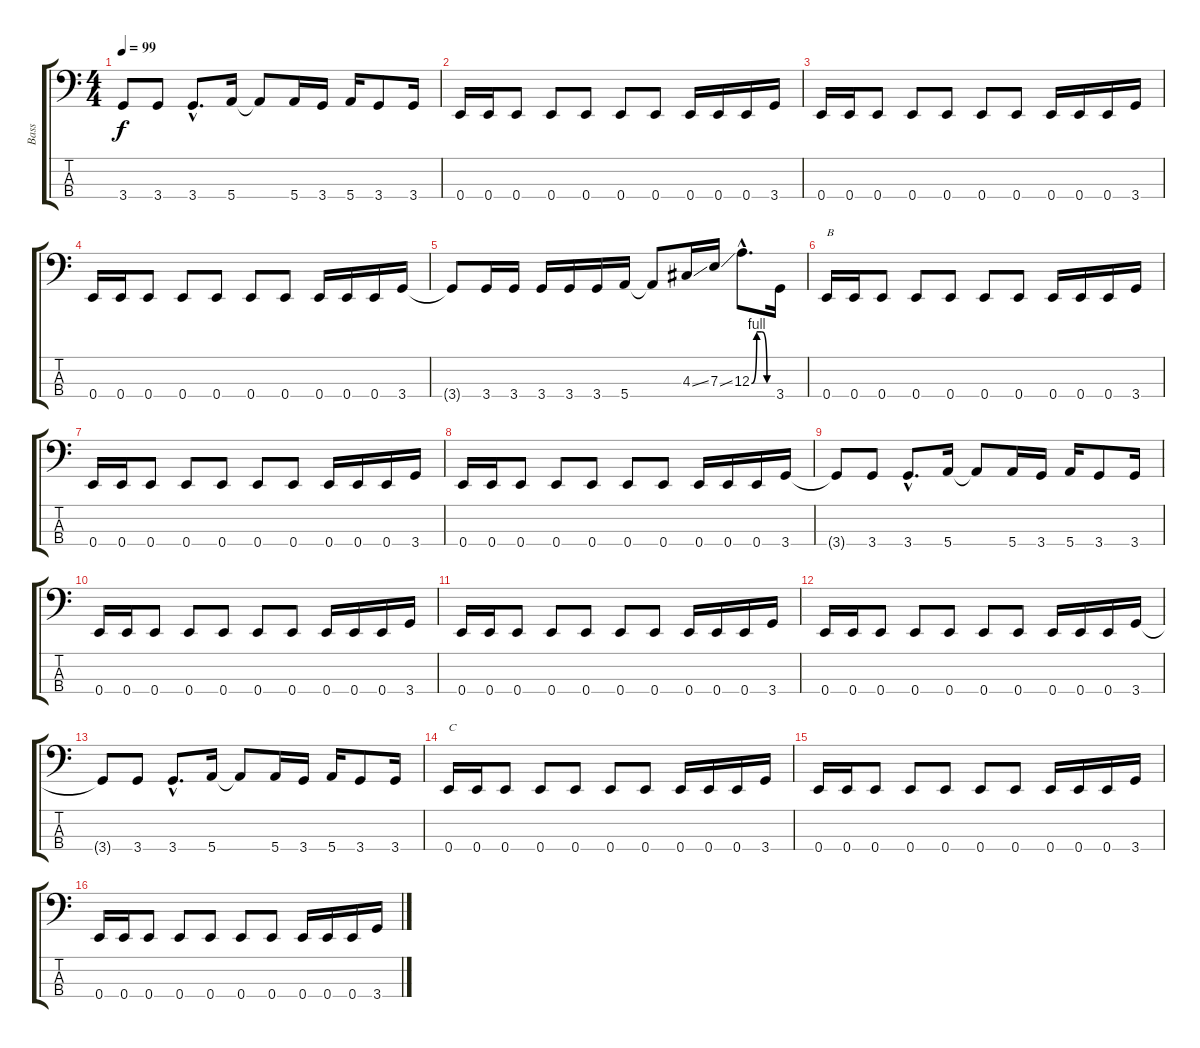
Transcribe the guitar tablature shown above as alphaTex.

\track ("Bass" "Bass") {instrument electricbasspick}
\staff {score tabs}
\tuning (G2 D2 A1 E1) {hide}
\ts (4 4)
\tempo 99
\clef f4
\ks c
3.4{t}.8{dy f} 3.4.8 3.4{hac}.8{d} 5.4.16 5.4{t}.8 5.4.16 3.4.16 5.4.16 3.4.8 3.4.16 |
0.4.16 0.4.16 0.4.8 0.4.8 0.4.8 0.4.8 0.4.8 0.4.16 0.4.16 0.4.16 3.4.16 |
0.4.16 0.4.16 0.4.8 0.4.8 0.4.8 0.4.8 0.4.8 0.4.16 0.4.16 0.4.16 3.4.16 |
0.4.16 0.4.16 0.4.8 0.4.8 0.4.8 0.4.8 0.4.8 0.4.16 0.4.16 0.4.16 3.4.16 |
3.4{t}.8 3.4.16 3.4.16 3.4.16 3.4.16 3.4.16 5.4.16 5.4{t}.8 4.3{ss}.16 7.3{ss}.16 12.3{be (custom 0 0 15 4 30 4 45 0 60 0) hac}.8{d} 3.4.16 |
0.4.16{txt "B"} 0.4.16 0.4.8 0.4.8 0.4.8 0.4.8 0.4.8 0.4.16 0.4.16 0.4.16 3.4.16 |
0.4.16 0.4.16 0.4.8 0.4.8 0.4.8 0.4.8 0.4.8 0.4.16 0.4.16 0.4.16 3.4.16 |
0.4.16 0.4.16 0.4.8 0.4.8 0.4.8 0.4.8 0.4.8 0.4.16 0.4.16 0.4.16 3.4.16 |
3.4{t}.8 3.4.8 3.4{hac}.8{d} 5.4.16 5.4{t}.8 5.4.16 3.4.16 5.4.16 3.4.8 3.4.16 |
0.4.16 0.4.16 0.4.8 0.4.8 0.4.8 0.4.8 0.4.8 0.4.16 0.4.16 0.4.16 3.4.16 |
0.4.16 0.4.16 0.4.8 0.4.8 0.4.8 0.4.8 0.4.8 0.4.16 0.4.16 0.4.16 3.4.16 |
0.4.16 0.4.16 0.4.8 0.4.8 0.4.8 0.4.8 0.4.8 0.4.16 0.4.16 0.4.16 3.4.16 |
3.4{t}.8 3.4.8 3.4{hac}.8{d} 5.4.16 5.4{t}.8 5.4.16 3.4.16 5.4.16 3.4.8 3.4.16 |
0.4.16{txt "C"} 0.4.16 0.4.8 0.4.8 0.4.8 0.4.8 0.4.8 0.4.16 0.4.16 0.4.16 3.4.16 |
0.4.16 0.4.16 0.4.8 0.4.8 0.4.8 0.4.8 0.4.8 0.4.16 0.4.16 0.4.16 3.4.16 |
0.4.16 0.4.16 0.4.8 0.4.8 0.4.8 0.4.8 0.4.8 0.4.16 0.4.16 0.4.16 3.4.16
